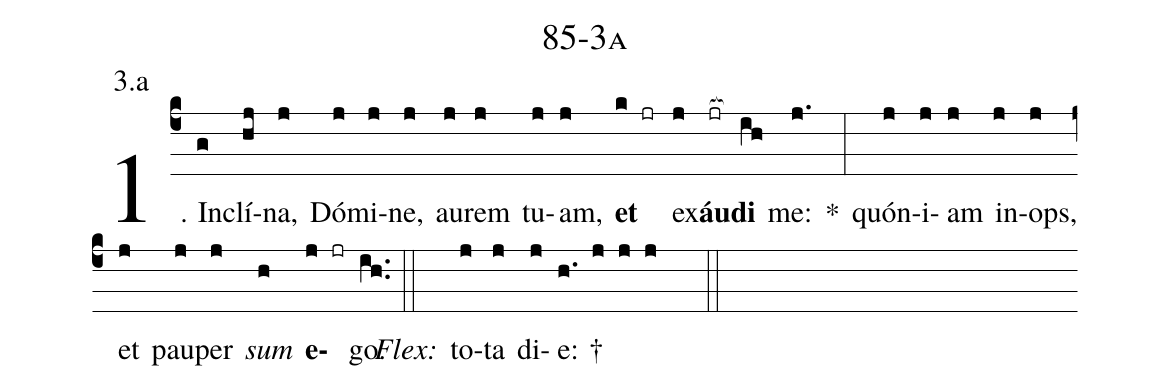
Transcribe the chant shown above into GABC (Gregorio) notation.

name: 85-3a;
annotation: 3.a;
%%
(c4)1. In(g)clí(hj)na,(j) Dó(j)mi(j)ne,(j) au(j)rem(j) tu(j)am,(j) <b>et</b>(k jr) ex(j)<b>áu</b>(jr[ocb:1{])<b>di</b>(ih[ocb:0}]) me:(j.) *(:) quón(j)i(j)am(j) in(j)ops,(j) et(j) pau(j)per(j) <i>sum</i>(h) <b>e</b>(j jr)go.(ih..) (::)
<i>Flex:</i>()  to(j)ta(j) di(j)e: †(h. j j j  ::)
